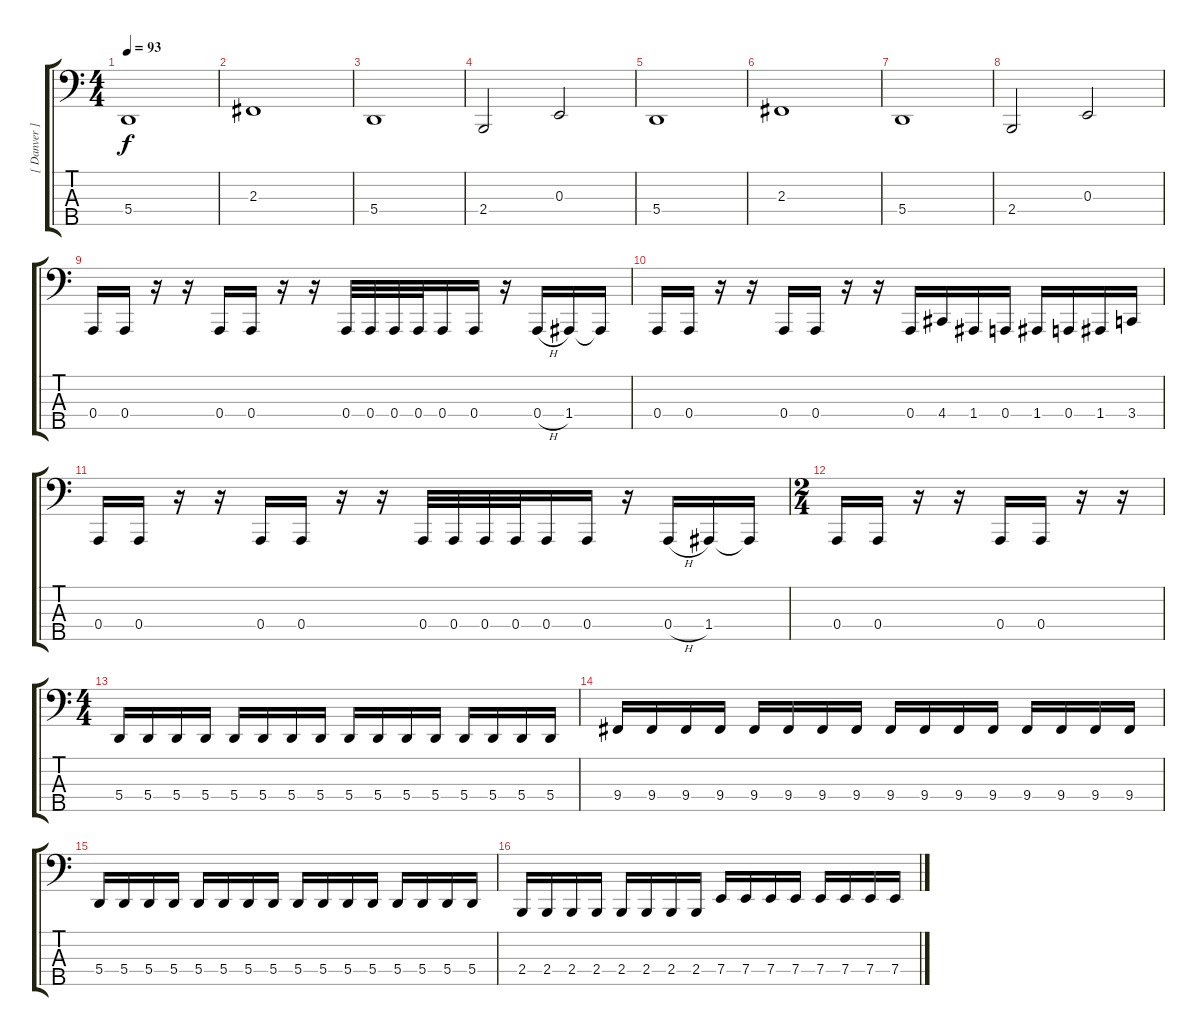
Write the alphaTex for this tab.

\track ("[ Danver ]" "[ Danver ]") {instrument electricbasspick}
\staff {score tabs}
\tuning (D2 A1 E1 A0 E0) {hide}
\ts (4 4)
\tempo 93
\clef f4
\ks c
5.4.1{dy f} |
2.3.1 |
5.4.1 |
2.4.2 0.3.2 |
5.4.1 |
2.3.1 |
5.4.1 |
2.4.2 0.3.2 |
0.4.16 0.4.16 r.16 r.16 0.4.16 0.4.16 r.16 r.16 0.4.32 0.4.32 0.4.32 0.4.32 0.4.16 0.4.16 r.16 0.4{h}.16 1.4.16 1.4{t}.16 |
0.4.16 0.4.16 r.16 r.16 0.4.16 0.4.16 r.16 r.16 0.4.16 4.4.16 1.4.16 0.4.16 1.4.16 0.4.16 1.4.16 3.4.16 |
0.4.16 0.4.16 r.16 r.16 0.4.16 0.4.16 r.16 r.16 0.4.32 0.4.32 0.4.32 0.4.32 0.4.16 0.4.16 r.16 0.4{h}.16 1.4.16 1.4{t}.16 |
\ts (2 4)
0.4.16 0.4.16 r.16 r.16 0.4.16 0.4.16 r.16 r.16 |
\ts (4 4)
5.4.16 5.4.16 5.4.16 5.4.16 5.4.16 5.4.16 5.4.16 5.4.16 5.4.16 5.4.16 5.4.16 5.4.16 5.4.16 5.4.16 5.4.16 5.4.16 |
9.4.16 9.4.16 9.4.16 9.4.16 9.4.16 9.4.16 9.4.16 9.4.16 9.4.16 9.4.16 9.4.16 9.4.16 9.4.16 9.4.16 9.4.16 9.4.16 |
5.4.16 5.4.16 5.4.16 5.4.16 5.4.16 5.4.16 5.4.16 5.4.16 5.4.16 5.4.16 5.4.16 5.4.16 5.4.16 5.4.16 5.4.16 5.4.16 |
2.4.16 2.4.16 2.4.16 2.4.16 2.4.16 2.4.16 2.4.16 2.4.16 7.4.16 7.4.16 7.4.16 7.4.16 7.4.16 7.4.16 7.4.16 7.4.16
